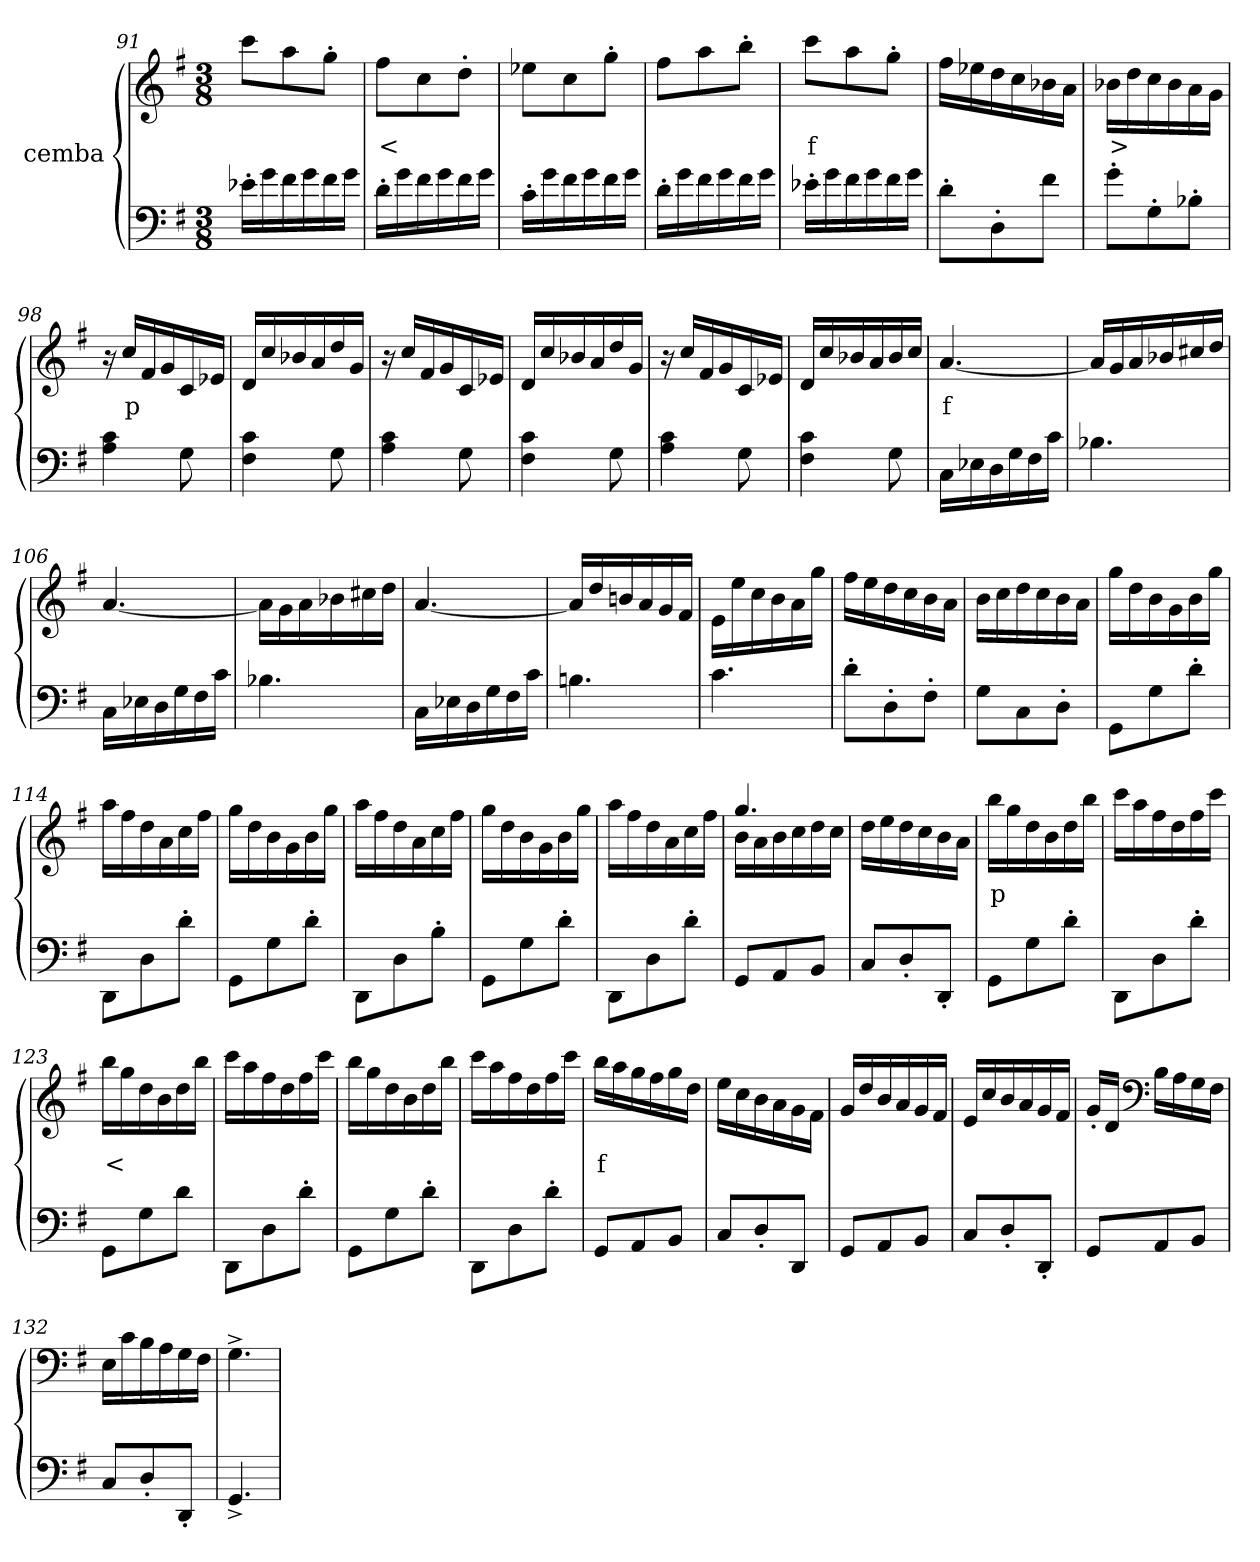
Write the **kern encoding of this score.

**kern	**kern	**text
*part2	*part1	*part1
*staff2	*staff1	*staff1
*I"cemba	*I"cemba	*
*clefF4	*clefG2	*
*k[f#]	*k[f#]	*
*G:	*G:	*
*M3/8	*M3/8	*
=91	=91	=91
16e-X'>\LL	8ccc\L	.
16g\	.	.
16f#\	8aa\	.
16g\	.	.
16f#\	8gg'>\J	.
16g\JJ	.	.
=92	=92	=92
16d'>\LL	8ff#\L	<
16g\	.	.
16f#\	8cc\	.
16g\	.	.
16f#\	8dd'>\J	.
16g\JJ	.	.
=93	=93	=93
16c'>\LL	8ee-X\L	.
16g\	.	.
16f#\	8cc\	.
16g\	.	.
16f#\	8gg'>\J	.
16g\JJ	.	.
=94	=94	=94
16d'>\LL	8ff#\L	.
16g\	.	.
16f#\	8aa\	.
16g\	.	.
16f#\	8bb'>\J	.
16g\JJ	.	.
=95	=95	=95
16e-X'>\LL	8ccc\L	f
16g\	.	.
16f#\	8aa\	.
16g\	.	.
16f#\	8gg'>\J	.
16g\JJ	.	.
=96	=96	=96
8d'>\L	16ff#\LL	.
.	16ee-X\	.
8D'>\	16dd\	.
.	16cc\	.
8f#\J	16b-X\	.
.	16a\JJ	.
=97	=97	=97
8g'>\L	16b-X\LL	>
.	16dd\	.
8G'>\	16cc\	.
.	16b-\	.
8B-X'>\J	16a\	.
.	16g\JJ	.
=98	=98	=98
4A\ 4c\	16r	.
.	16cc/LL	p
.	16f#/	.
.	16g/	.
8G\	16c/	.
.	16e-X/JJ	.
=99	=99	=99
4F#\ 4c\	16d/LL	.
.	16cc/	.
.	16b-X/	.
.	16a/	.
8G\	16dd/	.
.	16g/JJ	.
=100	=100	=100
4A\ 4c\	16r	.
.	16cc/LL	.
.	16f#/	.
.	16g/	.
8G\	16c/	.
.	16e-X/JJ	.
=101	=101	=101
4F#\ 4c\	16d/LL	.
.	16cc/	.
.	16b-X/	.
.	16a/	.
8G\	16dd/	.
.	16g/JJ	.
=102	=102	=102
4A\ 4c\	16r	.
.	16cc/LL	.
.	16f#/	.
.	16g/	.
8G\	16c/	.
.	16e-X/JJ	.
=103	=103	=103
4F#\ 4c\	16d/LL	.
.	16cc/	.
.	16b-X/	.
.	16a/	.
8G\	16b-/	.
.	16cc/JJ	.
=104	=104	=104
16C\LL	[4.a/	f
16E-X\	.	.
16D\	.	.
16G\	.	.
16F#\	.	.
16c\JJ	.	.
=105	=105	=105
4.B-X\	16a/LL]	.
.	16g/	.
.	16a/	.
.	16b-X/	.
.	16cc#X/	.
.	16dd/JJ	.
=106	=106	=106
16C\LL	[4.a/	.
16E-X\	.	.
16D\	.	.
16G\	.	.
16F#\	.	.
16c\JJ	.	.
=107	=107	=107
4.B-X\	16a\LL]	.
.	16g\	.
.	16a\	.
.	16b-X\	.
.	16cc#X\	.
.	16dd\JJ	.
=108	=108	=108
16C\LL	[4.a/	.
16E-X\	.	.
16D\	.	.
16G\	.	.
16F#\	.	.
16c\JJ	.	.
=109	=109	=109
4.Bn\	16a/LL]	.
.	16dd/	.
.	16bn/	.
.	16a/	.
.	16g/	.
.	16f#/JJ	.
=110	=110	=110
4.c\	16e\LL	.
.	16ee\	.
.	16cc\	.
.	16b\	.
.	16a\	.
.	16gg\JJ	.
=111	=111	=111
8d'>\L	16ff#\LL	.
.	16ee\	.
8D'>\	16dd\	.
.	16cc\	.
8F#'>\J	16b\	.
.	16a\JJ	.
=112	=112	=112
8G\L	16b\LL	.
.	16cc\	.
8C\	16dd\	.
.	16cc\	.
8D'>\J	16b\	.
.	16a\JJ	.
=113	=113	=113
8GG\L	16gg\LL	.
.	16dd\	.
8G\	16b\	.
.	16g\	.
8d'>\J	16b\	.
.	16gg\JJ	.
=114	=114	=114
8DD\L	16aa\LL	.
.	16ff#\	.
8D\	16dd\	.
.	16a\	.
8d'>\J	16cc\	.
.	16ff#\JJ	.
=115	=115	=115
8GG\L	16gg\LL	.
.	16dd\	.
8G\	16b\	.
.	16g\	.
8d'>\J	16b\	.
.	16gg\JJ	.
=116	=116	=116
8DD\L	16aa\LL	.
.	16ff#\	.
8D\	16dd\	.
.	16a\	.
8B'>\J	16cc\	.
.	16ff#\JJ	.
=117	=117	=117
8GG\L	16gg\LL	.
.	16dd\	.
8G\	16b\	.
.	16g\	.
8d'>\J	16b\	.
.	16gg\JJ	.
=118	=118	=118
8DD\L	16aa\LL	.
.	16ff#\	.
8D\	16dd\	.
.	16a\	.
8d'>\J	16cc\	.
.	16ff#\JJ	.
=119	=119	=119
*	*^	*
8GG/L	4.gg/	16b\LL	.
.	.	16a\	.
8AA/	.	16b\	.
.	.	16cc\	.
8BB/J	.	16dd\	.
.	.	16cc\JJ	.
*	*v	*v	*
=120	=120	=120
8C/L	16dd\LL	.
.	16ee\	.
8D'>/	16dd\	.
.	16cc\	.
8DD'>/J	16b\	.
.	16a\JJ	.
=121	=121	=121
8GG\L	16bb\LL	p
.	16gg\	.
8G\	16dd\	.
.	16b\	.
8d'>\J	16dd\	.
.	16bb\JJ	.
=122	=122	=122
8DD\L	16ccc\LL	.
.	16aa\	.
8D\	16ff#\	.
.	16dd\	.
8d'>\J	16ff#\	.
.	16ccc\JJ	.
=123	=123	=123
8GG\L	16bb\LL	<
.	16gg\	.
8G\	16dd\	.
.	16b\	.
8d\J	16dd\	.
.	16bb\JJ	.
=124	=124	=124
8DD\L	16ccc\LL	.
.	16aa\	.
8D\	16ff#\	.
.	16dd\	.
8d'>\J	16ff#\	.
.	16ccc\JJ	.
=125	=125	=125
8GG\L	16bb\LL	.
.	16gg\	.
8G\	16dd\	.
.	16b\	.
8d'>\J	16dd\	.
.	16bb\JJ	.
=126	=126	=126
8DD\L	16ccc\LL	.
.	16aa\	.
8D\	16ff#\	.
.	16dd\	.
8d'>\J	16ff#\	.
.	16ccc\JJ	.
=127	=127	=127
8GG/L	16bb\LL	f
.	16aa\	.
8AA/	16gg\	.
.	16ff#\	.
8BB/J	16gg\	.
.	16dd\JJ	.
=128	=128	=128
8C/L	16ee\LL	.
.	16cc\	.
8D'>/	16b\	.
.	16a\	.
8DD/J	16g\	.
.	16f#\JJ	.
=129	=129	=129
8GG/L	16g/LL	.
.	16dd/	.
8AA/	16b/	.
.	16a/	.
8BB/J	16g/	.
.	16f#/JJ	.
=130	=130	=130
8C/L	16e/LL	.
.	16cc/	.
8D'>/	16b/	.
.	16a/	.
8DD'>/J	16g/	.
.	16f#/JJ	.
=131	=131	=131
8GG/L	16g'>/LL	.
.	16d/JJ	.
*	*clefF4	*
8AA/	16B\LL	.
.	16A\	.
8BB/J	16G\	.
.	16F#\JJ	.
=132	=132	=132
8C/L	16E\LL	.
.	16c\	.
8D'>/	16B\	.
.	16A\	.
8DD'>/J	16G\	.
.	16F#\JJ	.
=133	=133	=133
4.GG^>/	4.G^>\	.
=	=	=
*-	*-	*-
